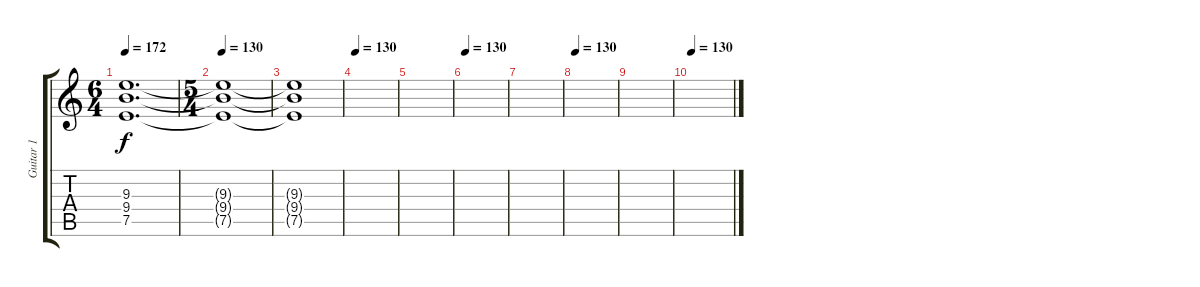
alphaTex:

\track ("Guitar 1" "Guitar 1") {instrument acousticguitarsteel}
\staff {score tabs}
\tuning (E4 B3 G3 D3 A2 E2) {hide}
\ts (6 4)
\tempo 172
\clef g2
\ks c
(9.3{t} 9.4{t} 7.5{t}).1{d dy f} |
\ts (5 4)
\tempo 130
(9.3{t} 9.4{t} 7.5{t}).1 |
(9.3{t} 9.4{t} 7.5{t}).1 |
\tempo 130
|
|
\tempo 130
|
|
\tempo 130
|
|
\tempo 130
